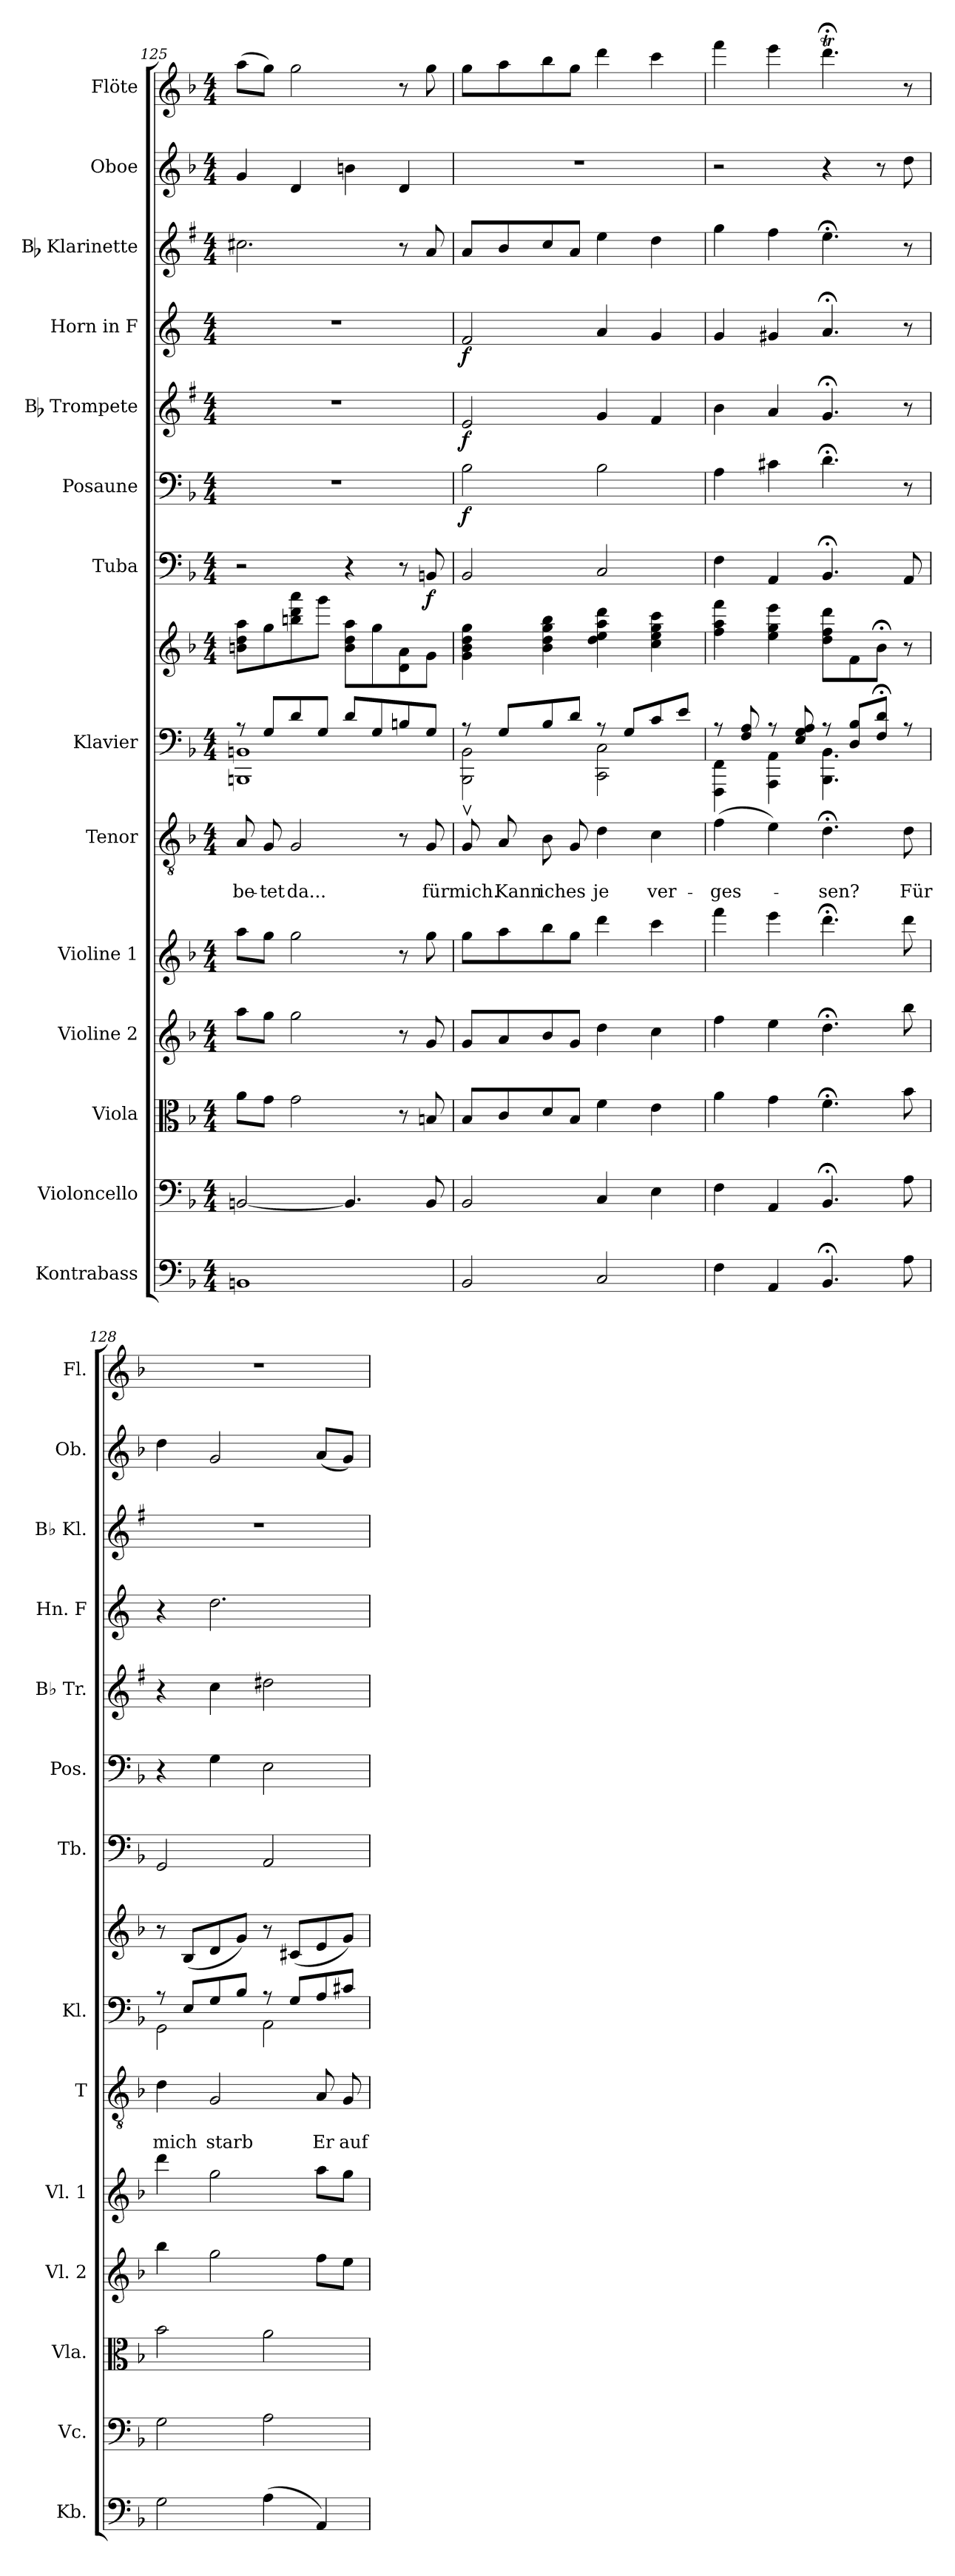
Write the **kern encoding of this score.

**kern	**kern	**kern	**kern	**kern	**kern	**text	**text	**kern	**kern	**kern	**dynam	**kern	**dynam	**kern	**dynam	**kern	**dynam	**kern	**kern	**kern
*part14	*part13	*part12	*part11	*part10	*part9	*part9	*part9	*part8	*part8	*part7	*part7	*part6	*part6	*part5	*part5	*part4	*part4	*part3	*part2	*part1
*staff15	*staff14	*staff13	*staff12	*staff11	*staff10	*staff10	*staff10	*staff9	*staff8	*staff7	*staff7	*staff6	*staff6	*staff5	*staff5	*staff4	*staff4	*staff3	*staff2	*staff1
*I"Kontrabass	*I"Violoncello	*I"Viola	*I"Violine 2	*I"Violine 1	*I"Tenor	*	*	*I"Klavier	*	*I"Tuba	*	*I"Posaune	*	*I"Bb Trompete	*	*I"Horn in F	*	*I"Bb Klarinette	*I"Oboe	*I"Flöte
*I'Kb.	*I'Vc.	*I'Vla.	*I'Vl. 2	*I'Vl. 1	*I'T	*	*	*I'Kl.	*	*I'Tb.	*	*I'Pos.	*	*I'Bb Tr.	*	*I'Hn. F	*	*I'Bb Kl.	*I'Ob.	*I'Fl.
!!LO:PB:g=z
*clefF4	*clefF4	*clefC3	*clefG2	*clefG2	*clefGv2	*	*	*clefF4	*clefG2	*clefF4	*	*clefF4	*	*clefG2	*	*clefG2	*	*clefG2	*clefG2	*clefG2
*ITrd7c12	*	*	*	*	*	*	*	*	*	*	*	*	*	*ITrd1c2	*	*ITrd4c7	*	*ITrd1c2	*	*
*k[b-]	*k[b-]	*k[b-]	*k[b-]	*k[b-]	*k[b-]	*	*	*k[b-]	*k[b-]	*k[b-]	*	*k[b-]	*	*k[b-]	*	*k[b-]	*	*k[b-]	*k[b-]	*k[b-]
*d:	*d:	*d:	*d:	*d:	*d:	*	*	*d:	*d:	*d:	*	*d:	*	*d:	*	*d:	*	*d:	*d:	*d:
*M4/4	*M4/4	*M4/4	*M4/4	*M4/4	*M4/4	*	*	*M4/4	*M4/4	*M4/4	*	*M4/4	*	*M4/4	*	*M4/4	*	*M4/4	*M4/4	*M4/4
=125	=125	=125	=125	=125	=125	=125	=125	=125	=125	=125	=125	=125	=125	=125	=125	=125	=125	=125	=125	=125
!	!	!	!	!	!	!	!LO:LY:b	!	!	!	!	!	!	!	!	!	!	!	!	!
*	*	*	*	*	*	*	*	*^	*	*	*	*	*	*	*	*	*	*	*	*
1BBBn	[2BBn/	8a\L	8aa\L	8aa\L	8A/	.	be-	8rA	1BBBn 1BBn	8bn\ 8dd\ 8aa\L	2r	.	1r	.	1r	.	1r	.	2.bn\	4g/	(>8aa\L
!	!	!	!	!	!	!	!LO:LY:b	!	!	!	!	!	!	!	!	!	!	!	!	!	!
.	.	8g\J	8gg\J	8gg\J	8G/	.	-tet	8G/L	.	8gg\	.	.	.	.	.	.	.	.	.	.	8gg\J)
!	!	!	!	!	!	!	!LO:LY:b	!	!	!	!	!	!	!	!	!	!	!	!	!	!
.	.	2g\	2gg\	2gg\	2G/	.	da...	8d/	.	8bbn\ 8ddd\ 8aaa\	.	.	.	.	.	.	.	.	.	4d/	2gg\
.	.	.	.	.	.	.	.	8G/J	.	8ggg\J	.	.	.	.	.	.	.	.	.	.	.
.	4.BB/]	.	.	.	.	.	.	8d/L	.	8b\ 8dd\ 8aa\L	4r	.	.	.	.	.	.	.	.	4bn\	.
.	.	.	.	.	.	.	.	8G/	.	8gg\	.	.	.	.	.	.	.	.	.	.	.
.	.	8r	8r	8r	8r	.	.	8Bn/	.	8d\ 8a\	8r	.	.	.	.	.	.	.	8r	4d/	8r
!	!	!	!	!	!	!	!LO:LY:b	!	!	!	!	!LO:DY:b	!	!	!	!	!	!	!	!	!
.	8BB/	8Bn/	8g/	8gg\	8G/	.	für	8G/J	.	8g\J	8BBn/	f	.	.	.	.	.	.	8g/	.	8gg\
=126	=126	=126	=126	=126	=126	=126	=126	=126	=126	=126	=126	=126	=126	=126	=126	=126	=126	=126	=126	=126	=126
!	!	!	!	!	!	!	!LO:LY:b	!	!	!	!	!	!	!LO:DY:b	!	!LO:DY:b	!	!LO:DY:b	!	!	!
2BBB-/	2BB-/	8B-/L	8g/L	8gg\L	8Gv>/	.	mich.	8rA	2BBB-\ 2BB-\	4g\ 4b-\ 4dd\ 4gg\	2BB-/	.	2B-\	f	2d/	f	2B-/	f	8g/L	1r	8gg\L
!	!	!	!	!	!	!	!LO:LY:b	!	!	!	!	!	!	!	!	!	!	!	!	!	!
.	.	8c/	8a/	8aa\	8A/	.	Kann	8G/L	.	.	.	.	.	.	.	.	.	.	8a/	.	8aa\
!	!	!	!	!	!	!	!LO:LY:b	!	!	!	!	!	!	!	!	!	!	!	!	!	!
.	.	8d/	8b-/	8bb-\	8B-\	.	ich	8B-/	.	4b-\ 4dd\ 4gg\ 4bb-\	.	.	.	.	.	.	.	.	8b-/	.	8bb-\
!	!	!	!	!	!	!	!LO:LY:b	!	!	!	!	!	!	!	!	!	!	!	!	!	!
.	.	8B-/J	8g/J	8gg\J	8G/	.	es	8d/J	.	.	.	.	.	.	.	.	.	.	8g/J	.	8gg\J
!	!	!	!	!	!	!	!LO:LY:b	!	!	!	!	!	!	!	!	!	!	!	!	!	!
2CC/	4C/	4f\	4dd\	4ddd\	4d\	.	je	8rA	2CC\ 2C\	4dd\ 4ee\ 4aa\ 4ddd\	2C/	.	2B-\	.	4f/	.	4d/	.	4dd\	.	4ddd\
.	.	.	.	.	.	.	.	8G/L	.	.	.	.	.	.	.	.	.	.	.	.	.
!	!	!	!	!	!	!	!LO:LY:b	!	!	!	!	!	!	!	!	!	!	!	!	!	!
.	4E\	4e\	4cc\	4ccc\	4c\	.	ver-	8c/	.	4cc\ 4ee\ 4gg\ 4ccc\	.	.	.	.	4e/	.	4c/	.	4cc\	.	4ccc\
.	.	.	.	.	.	.	.	8e/J	.	.	.	.	.	.	.	.	.	.	.	.	.
=127	=127	=127	=127	=127	=127	=127	=127	=127	=127	=127	=127	=127	=127	=127	=127	=127	=127	=127	=127	=127	=127
!	!	!	!	!	!	!	!LO:LY:b	!	!	!	!	!	!	!	!	!	!	!	!	!	!
4FF\	4F\	4a\	4ff\	4fff\	(>4f\	.	-ges-	8rA	4FFF\ 4FF\	4ff\ 4aa\ 4fff\	4F\	.	4A\	.	4a\	.	4c/	.	4ff\	2r	4fff\
.	.	.	.	.	.	.	.	8F/ 8A/	.	.	.	.	.	.	.	.	.	.	.	.	.
4AAA/	4AA/	4g\	4ee\	4eee\	4e\)	.	.	8rA	4AAA\ 4AA\	4ee\ 4gg\ 4eee\	4AA/	.	4c#X\	.	4g/	.	4c#X/	.	4ee\	.	4eee\
.	.	.	.	.	.	.	.	8E/ 8G/ 8A/	.	.	.	.	.	.	.	.	.	.	.	.	.
!	!	!	!	!	!	!	!LO:LY:b	!	!	!	!	!	!	!	!	!	!	!	!	!	!
4.BBB-;</	4.BB-;</	4.f;<\	4.dd;<\	4.ddd;<\	4.d;<\	.	-sen?	8rA	4.BBB-\ 4.BB-\	8dd\ 8ff\ 8ddd\L	4.BB-;</	.	4.d;<\	.	4.f;</	.	4.d;</	.	4.dd;<\	4r	4.ddd;<T\
.	.	.	.	.	.	.	.	8D/ 8B-/L	.	8f\	.	.	.	.	.	.	.	.	.	.	.
.	.	.	.	.	.	.	.	8F/;< 8d/;<J	.	8b-;<\J	.	.	.	.	.	.	.	.	.	8r	.
!	!	!	!	!	!	!	!LO:LY:b	!	!	!	!	!	!	!	!	!	!	!	!	!	!
8AA\	8A\	8b-\	8bb-\	8ddd\	8d\	.	Für	8rA	8ryy	8r	8AA/	.	8r	.	8r	.	8r	.	8r	8dd\	8r
=128	=128	=128	=128	=128	=128	=128	=128	=128	=128	=128	=128	=128	=128	=128	=128	=128	=128	=128	=128	=128	=128
!	!	!	!	!	!	!	!LO:LY:b	!	!	!	!	!	!	!	!	!	!	!	!	!	!
2GG\	2G\	2b-\	4bb-\	4ddd\	4d\	.	mich	8rA	2GG\	8r	2GG/	.	4r	.	4r	.	4r	.	1r	4dd\	1r
.	.	.	.	.	.	.	.	8E/L	.	(<8B-/L	.	.	.	.	.	.	.	.	.	.	.
!	!	!	!	!	!	!	!LO:LY:b	!	!	!	!	!	!	!	!	!	!	!	!	!	!
.	.	.	2gg\	2gg\	2G/	.	starb	8G/	.	8d/	.	.	4G\	.	4b-\	.	2.g\	.	.	2g/	.
.	.	.	.	.	.	.	.	8B-/J	.	8g/J)	.	.	.	.	.	.	.	.	.	.	.
(>4AA\	2A\	2a\	.	.	.	.	.	8rA	2AA\	8r	2AA/	.	2E\	.	2cc#X\	.	.	.	.	.	.
.	.	.	.	.	.	.	.	8G/L	.	(<8c#X/L	.	.	.	.	.	.	.	.	.	.	.
!	!	!	!	!	!	!	!LO:LY:b	!	!	!	!	!	!	!	!	!	!	!	!	!	!
4AAA/)	.	.	8ff\L	8aa\L	8A/	.	Er	8A/	.	8e/	.	.	.	.	.	.	.	.	.	(<8a/L	.
!	!	!	!	!	!	!	!LO:LY:b	!	!	!	!	!	!	!	!	!	!	!	!	!	!
.	.	.	8ee\J	8gg\J	8G/	.	auf	8c#X/J	.	8g/J)	.	.	.	.	.	.	.	.	.	8g/J)	.
*	*	*	*	*	*	*	*	*v	*v	*	*	*	*	*	*	*	*	*	*	*	*
=	=	=	=	=	=	=	=	=	=	=	=	=	=	=	=	=	=	=	=	=
*-	*-	*-	*-	*-	*-	*-	*-	*-	*-	*-	*-	*-	*-	*-	*-	*-	*-	*-	*-	*-
